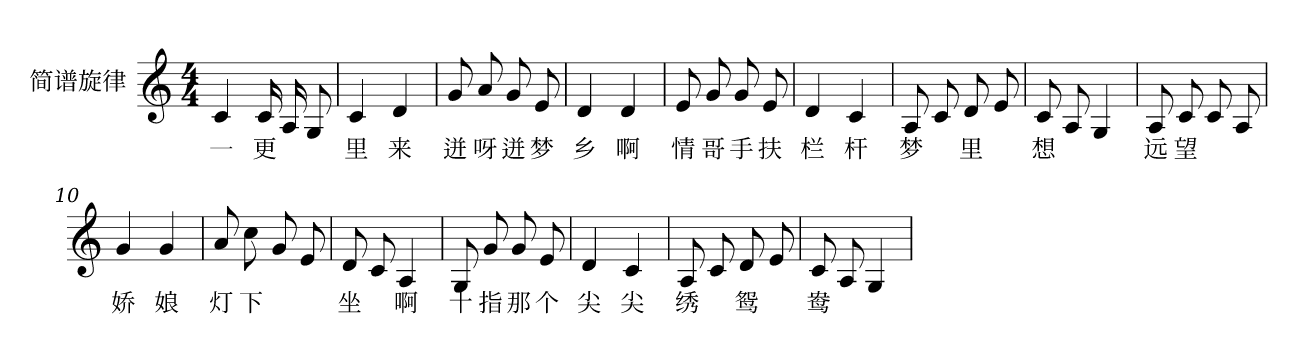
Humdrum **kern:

**kern	**text
*part1	*part1
*staff1	*staff1
*I"简谱旋律	*
*k[]	*
*M4/4	*
=1	=1
4c	一
16c	更
16A	.
8G	.
=2	=2
4c	里
4d	来
=3	=3
8g	迸
8a	呀
8g	迸
8e	梦
=4	=4
4d	乡
4d	啊
=5	=5
8e	情
8g	哥
8g	手
8e	扶
=6	=6
4d	栏
4c	杆
=7	=7
8A	梦
8c	.
8d	里
8e	.
=8	=8
8c	想
8A	.
4G	.
=9	=9
8A	远
8c	望
8c	.
8A	.
=10	=10
4g	娇
4g	娘
=11	=11
8a	灯
8cc	下
8g	.
8e	.
=12	=12
8d	坐
8c	.
4A	啊
=13	=13
8G	十
8g	指
8g	那
8e	个
=14	=14
4d	尖
4c	尖
=15	=15
8A	绣
8c	.
8d	鸳
8e	.
=16	=16
8c	鸯
8A	.
4G	.
=	=
*-	*-
